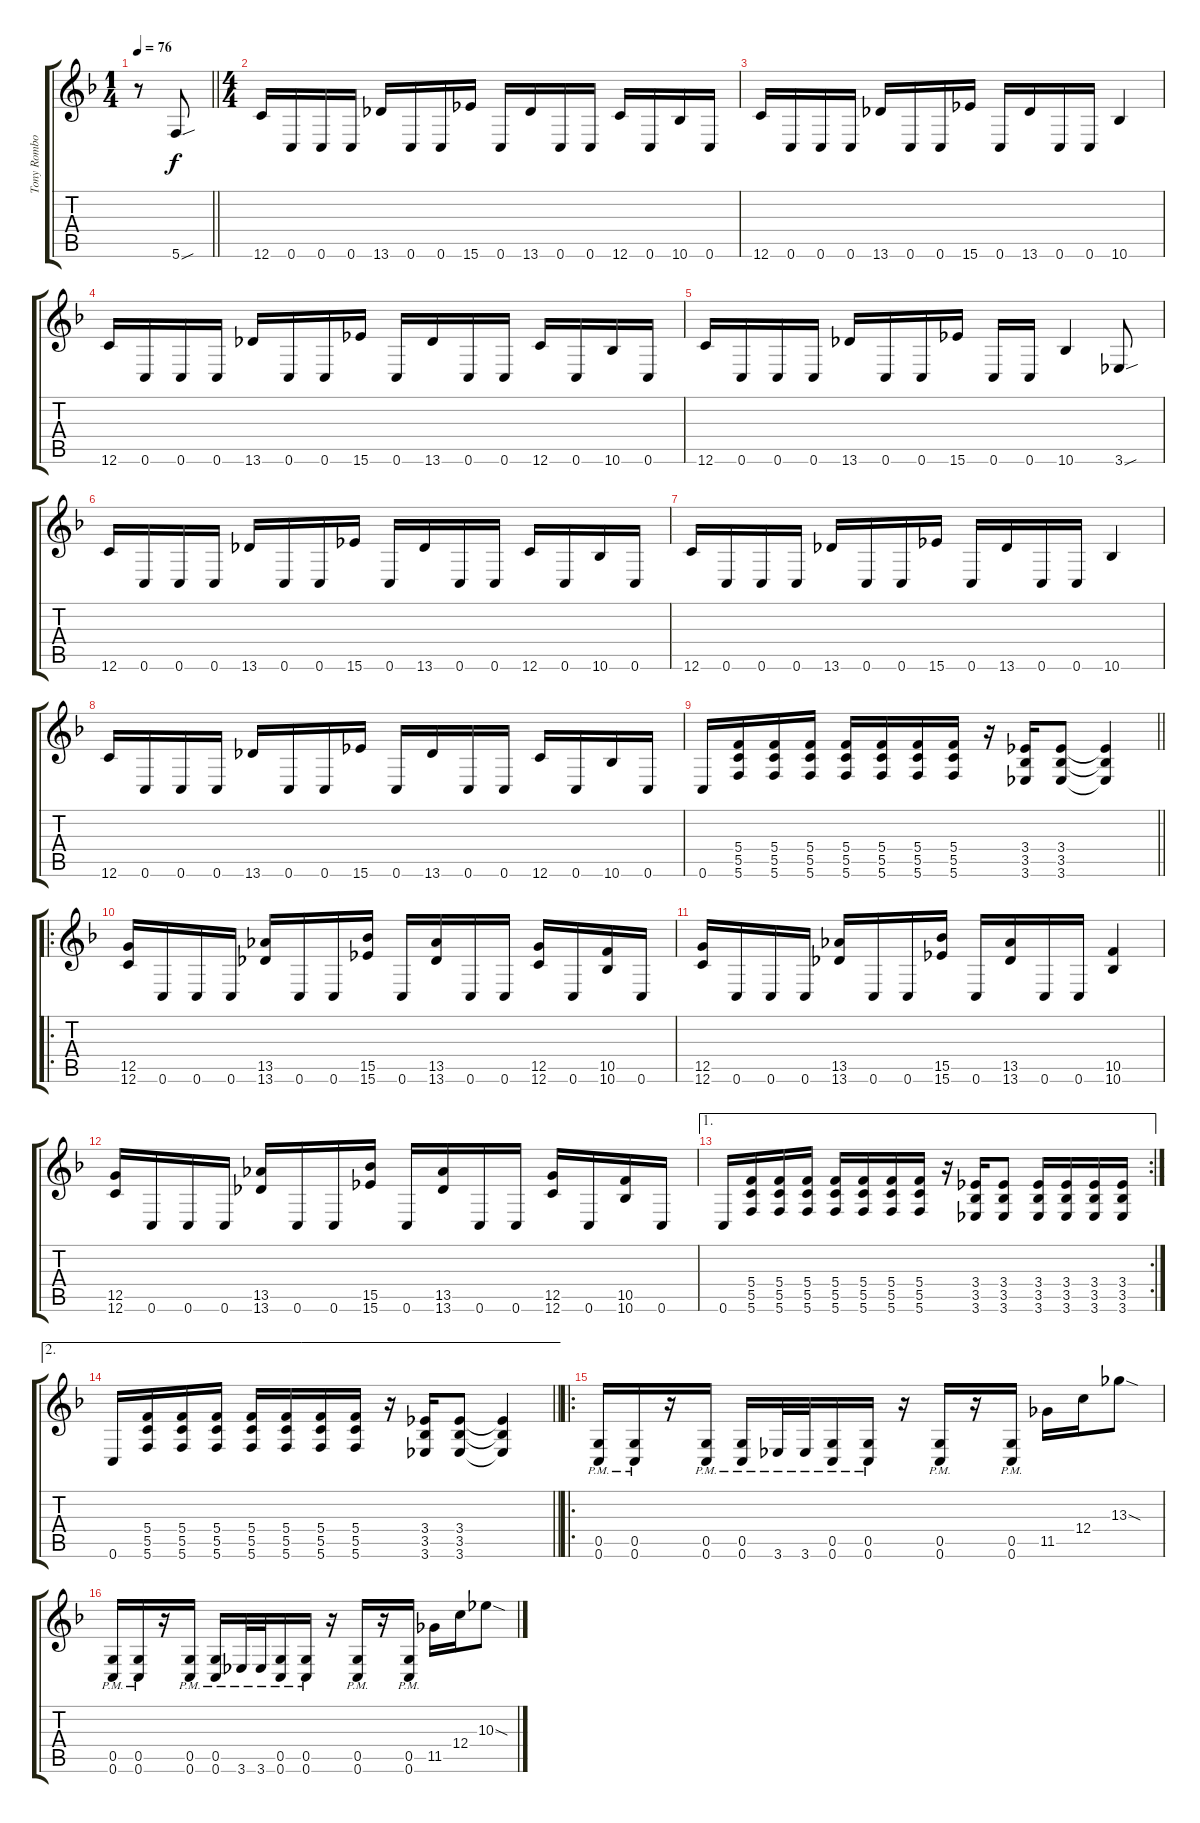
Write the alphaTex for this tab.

\track ("Tony Rombola" "Tony Rombo") {instrument distortionguitar}
\staff {score tabs}
\tuning (D4 A3 F3 C3 G2 C2) {hide}
\ts (1 4)
\tempo 76
\clef g2
\barLineRight lightlight
\ks f
r.8{dy f instrument distortionguitar} 5.6{sou}.8 |
\ts (4 4)
12.6.16 0.6.16 0.6.16 0.6.16 13.6.16 0.6.16 0.6.16 15.6.16 0.6.16 13.6.16 0.6.16 0.6.16 12.6.16 0.6.16 10.6.16 0.6.16 |
12.6.16 0.6.16 0.6.16 0.6.16 13.6.16 0.6.16 0.6.16 15.6.16 0.6.16 13.6.16 0.6.16 0.6.16 10.6.4 |
12.6.16 0.6.16 0.6.16 0.6.16 13.6.16 0.6.16 0.6.16 15.6.16 0.6.16 13.6.16 0.6.16 0.6.16 12.6.16 0.6.16 10.6.16 0.6.16 |
12.6.16 0.6.16 0.6.16 0.6.16 13.6.16 0.6.16 0.6.16 15.6.16 0.6.16 0.6.16 10.6.4 3.6{sou}.8 |
12.6.16 0.6.16 0.6.16 0.6.16 13.6.16 0.6.16 0.6.16 15.6.16 0.6.16 13.6.16 0.6.16 0.6.16 12.6.16 0.6.16 10.6.16 0.6.16 |
12.6.16 0.6.16 0.6.16 0.6.16 13.6.16 0.6.16 0.6.16 15.6.16 0.6.16 13.6.16 0.6.16 0.6.16 10.6.4 |
12.6.16 0.6.16 0.6.16 0.6.16 13.6.16 0.6.16 0.6.16 15.6.16 0.6.16 13.6.16 0.6.16 0.6.16 12.6.16 0.6.16 10.6.16 0.6.16 |
\barLineRight lightlight
0.6.16 (5.4 5.5 5.6).16 (5.4 5.5 5.6).16 (5.4 5.5 5.6).16 (5.4 5.5 5.6).16 (5.4 5.5 5.6).16 (5.4 5.5 5.6).16 (5.4 5.5 5.6).16 r.16 (3.4 3.5 3.6).16 (3.4 3.5 3.6).8 (3.4{t} 3.5{t} 3.6{t}).4 |
\ro
(12.5 12.6).16 0.6.16 0.6.16 0.6.16 (13.5 13.6).16 0.6.16 0.6.16 (15.5 15.6).16 0.6.16 (13.5 13.6).16 0.6.16 0.6.16 (12.5 12.6).16 0.6.16 (10.5 10.6).16 0.6.16 |
(12.5 12.6).16 0.6.16 0.6.16 0.6.16 (13.5 13.6).16 0.6.16 0.6.16 (15.5 15.6).16 0.6.16 (13.5 13.6).16 0.6.16 0.6.16 (10.5 10.6).4 |
(12.5 12.6).16 0.6.16 0.6.16 0.6.16 (13.5 13.6).16 0.6.16 0.6.16 (15.5 15.6).16 0.6.16 (13.5 13.6).16 0.6.16 0.6.16 (12.5 12.6).16 0.6.16 (10.5 10.6).16 0.6.16 |
\ae 1
\rc 2
0.6.16 (5.4 5.5 5.6).16 (5.4 5.5 5.6).16 (5.4 5.5 5.6).16 (5.4 5.5 5.6).16 (5.4 5.5 5.6).16 (5.4 5.5 5.6).16 (5.4 5.5 5.6).16 r.16 (3.4 3.5 3.6).16 (3.4 3.5 3.6).8 (3.4 3.5 3.6).16 (3.4 3.5 3.6).16 (3.4 3.5 3.6).16 (3.4 3.5 3.6).16 |
\ae 2
\barLineRight lightlight
0.6.16 (5.4 5.5 5.6).16 (5.4 5.5 5.6).16 (5.4 5.5 5.6).16 (5.4 5.5 5.6).16 (5.4 5.5 5.6).16 (5.4 5.5 5.6).16 (5.4 5.5 5.6).16 r.16 (3.4 3.5 3.6).16 (3.4 3.5 3.6).8 (3.4{t} 3.5{t} 3.6{t}).4 |
\ro
(0.5{pm} 0.6{pm}).16 (0.5{pm} 0.6{pm}).16 r.16 (0.5{pm} 0.6{pm}).16 (0.5{pm} 0.6{pm}).16 3.6{pm}.32 3.6{pm}.32 (0.5{pm} 0.6{pm}).16 (0.5{pm} 0.6{pm}).16 r.16 (0.5{pm} 0.6{pm}).16 r.16 (0.5{pm} 0.6{pm}).16 11.5.16 12.4.16 13.3{sod}.8 |
(0.5{pm} 0.6{pm}).16 (0.5{pm} 0.6{pm}).16 r.16 (0.5{pm} 0.6{pm}).16 (0.5{pm} 0.6{pm}).16 3.6{pm}.32 3.6{pm}.32 (0.5{pm} 0.6{pm}).16 (0.5{pm} 0.6{pm}).16 r.16 (0.5{pm} 0.6{pm}).16 r.16 (0.5{pm} 0.6{pm}).16 11.5.16 12.4.16 10.3{sod}.8
